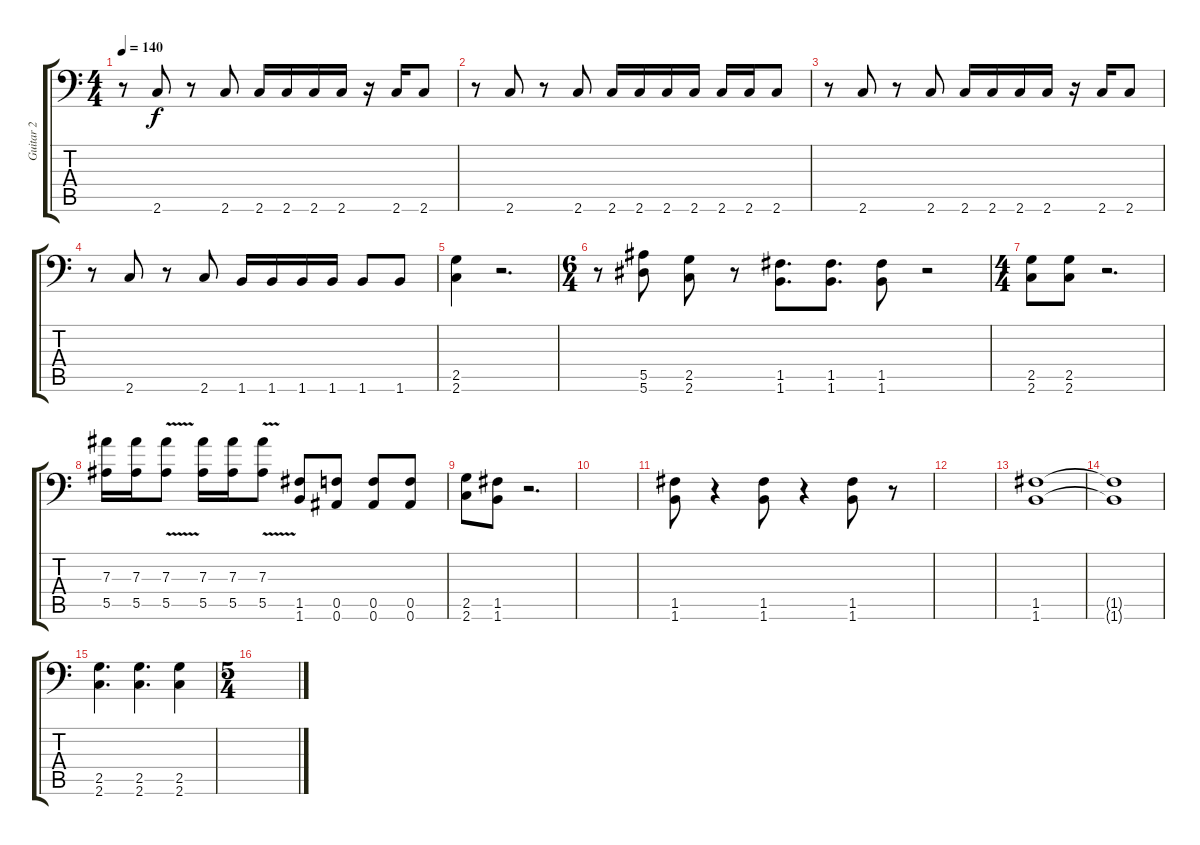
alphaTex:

\track ("Guitar 2" "Guitar 2") {instrument distortionguitar}
\staff {score tabs}
\tuning (C4 G3 Eb3 Bb2 F2 Bb1) {hide}
\ts (4 4)
\tempo 140
\clef f4
\ks c
r.8{dy f} 2.6.8 r.8 2.6.8 2.6.16 2.6.16 2.6.16 2.6.16 r.16 2.6.16 2.6.8 |
r.8 2.6.8 r.8 2.6.8 2.6.16 2.6.16 2.6.16 2.6.16 2.6.16 2.6.16 2.6.8 |
r.8 2.6.8 r.8 2.6.8 2.6.16 2.6.16 2.6.16 2.6.16 r.16 2.6.16 2.6.8 |
r.8 2.6.8 r.8 2.6.8 1.6.16 1.6.16 1.6.16 1.6.16 1.6.8 1.6.8 |
(2.5 2.6).4 r.2{d} |
\ts (6 4)
r.8 (5.5 5.6).8 (2.5 2.6).8 r.8 (1.5 1.6).8{d} (1.5 1.6).8{d} (1.5 1.6).8 r.2 |
\ts (4 4)
(2.5 2.6).8 (2.5 2.6).8 r.2{d} |
(7.3 5.5).16 (7.3 5.5).16 (7.3{v} 5.5).8 (7.3 5.5).16 (7.3 5.5).16 (7.3{v} 5.5).8 (1.5 1.6).8 (0.5 0.6).8 (0.5 0.6).8 (0.5 0.6).8 |
(2.5 2.6).8 (1.5 1.6).8 r.2{d} |
|
(1.5 1.6).8 r.4 (1.5 1.6).8 r.4 (1.5 1.6).8 r.8 |
|
(1.5 1.6).1 |
(1.5{t} 1.6{t}).1 |
(2.5 2.6).4{d} (2.5 2.6).4{d} (2.5 2.6).4 |
\ts (5 4)
